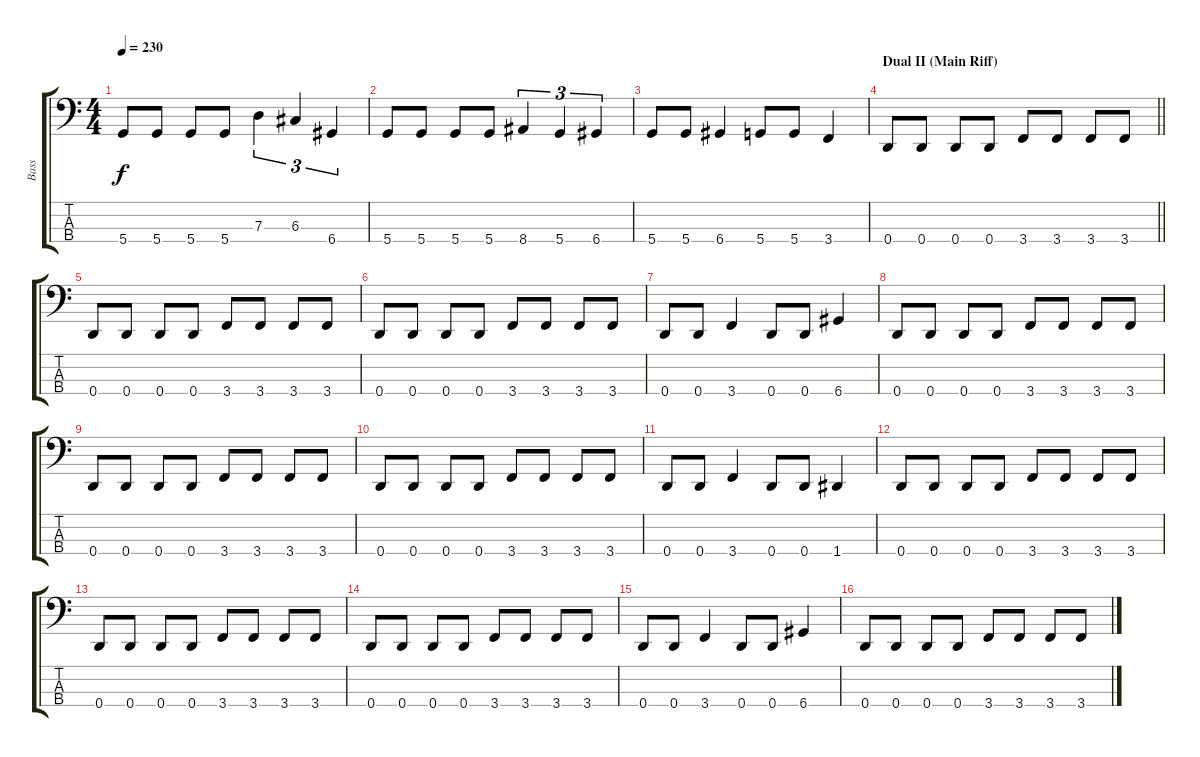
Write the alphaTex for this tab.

\track ("Bass" "Bass") {instrument electricbassfinger}
\staff {score tabs}
\tuning (F2 C2 G1 D1) {hide}
\ts (4 4)
\tempo 230
\clef f4
\ks c
5.4.8{dy f} 5.4.8 5.4.8 5.4.8 7.3.4{tu (3 2)} 6.3.4{tu (3 2)} 6.4.4{tu (3 2)} |
5.4.8 5.4.8 5.4.8 5.4.8 8.4.4{tu (3 2)} 5.4.4{tu (3 2)} 6.4.4{tu (3 2)} |
5.4.8 5.4.8 6.4.4 5.4.8 5.4.8 3.4.4 |
\section ("" "Dual II (Main Riff)")
\barLineRight lightlight
0.4.8 0.4.8 0.4.8 0.4.8 3.4.8 3.4.8 3.4.8 3.4.8 |
0.4.8 0.4.8 0.4.8 0.4.8 3.4.8 3.4.8 3.4.8 3.4.8 |
0.4.8 0.4.8 0.4.8 0.4.8 3.4.8 3.4.8 3.4.8 3.4.8 |
0.4.8 0.4.8 3.4.4 0.4.8 0.4.8 6.4.4 |
0.4.8 0.4.8 0.4.8 0.4.8 3.4.8 3.4.8 3.4.8 3.4.8 |
0.4.8 0.4.8 0.4.8 0.4.8 3.4.8 3.4.8 3.4.8 3.4.8 |
0.4.8 0.4.8 0.4.8 0.4.8 3.4.8 3.4.8 3.4.8 3.4.8 |
0.4.8 0.4.8 3.4.4 0.4.8 0.4.8 1.4.4 |
0.4.8 0.4.8 0.4.8 0.4.8 3.4.8 3.4.8 3.4.8 3.4.8 |
0.4.8 0.4.8 0.4.8 0.4.8 3.4.8 3.4.8 3.4.8 3.4.8 |
0.4.8 0.4.8 0.4.8 0.4.8 3.4.8 3.4.8 3.4.8 3.4.8 |
0.4.8 0.4.8 3.4.4 0.4.8 0.4.8 6.4.4 |
0.4.8 0.4.8 0.4.8 0.4.8 3.4.8 3.4.8 3.4.8 3.4.8
